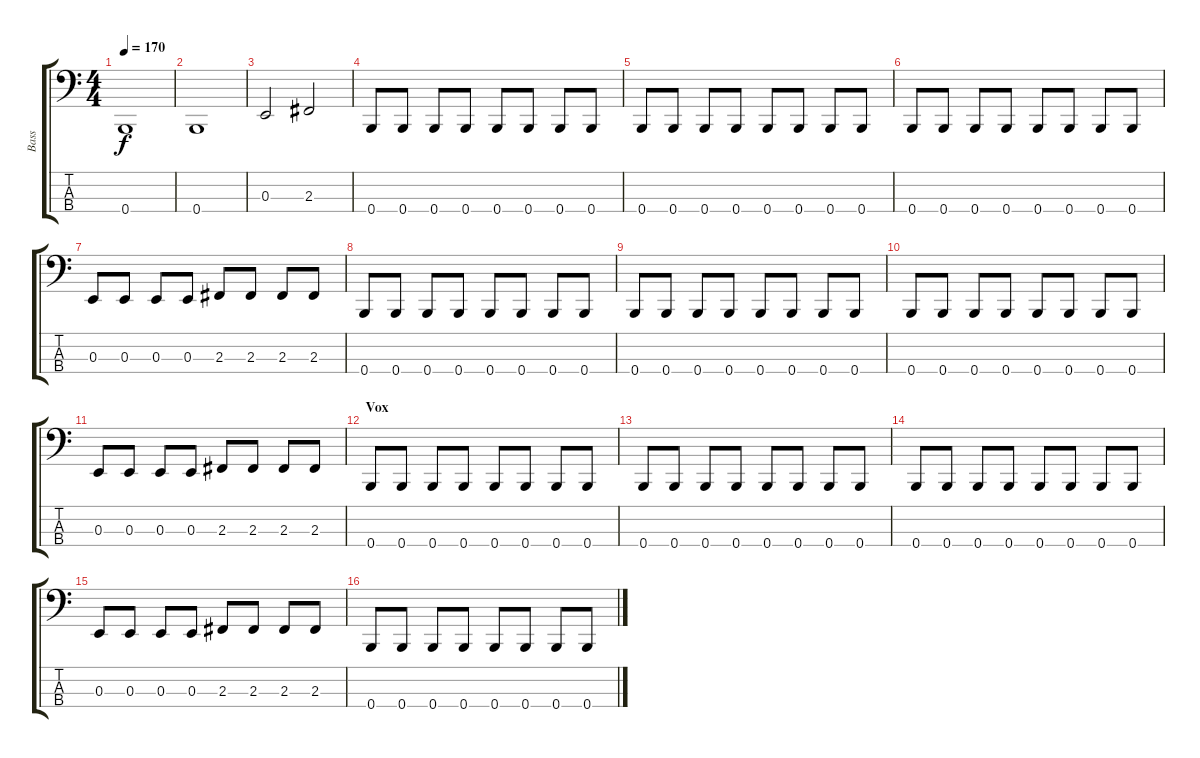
\track ("Bass" "Bass") {instrument electricbasspick}
\staff {score tabs}
\tuning (D2 A1 E1 B0) {hide}
\ts (4 4)
\tempo 170
\clef f4
\ks c
0.4.1{dy f} |
0.4.1 |
0.3.2 2.3.2 |
0.4.8 0.4.8 0.4.8 0.4.8 0.4.8 0.4.8 0.4.8 0.4.8 |
0.4.8 0.4.8 0.4.8 0.4.8 0.4.8 0.4.8 0.4.8 0.4.8 |
0.4.8 0.4.8 0.4.8 0.4.8 0.4.8 0.4.8 0.4.8 0.4.8 |
0.3.8 0.3.8 0.3.8 0.3.8 2.3.8 2.3.8 2.3.8 2.3.8 |
0.4.8 0.4.8 0.4.8 0.4.8 0.4.8 0.4.8 0.4.8 0.4.8 |
0.4.8 0.4.8 0.4.8 0.4.8 0.4.8 0.4.8 0.4.8 0.4.8 |
0.4.8 0.4.8 0.4.8 0.4.8 0.4.8 0.4.8 0.4.8 0.4.8 |
0.3.8 0.3.8 0.3.8 0.3.8 2.3.8 2.3.8 2.3.8 2.3.8 |
\section ("" "Vox")
0.4.8 0.4.8 0.4.8 0.4.8 0.4.8 0.4.8 0.4.8 0.4.8 |
0.4.8 0.4.8 0.4.8 0.4.8 0.4.8 0.4.8 0.4.8 0.4.8 |
0.4.8 0.4.8 0.4.8 0.4.8 0.4.8 0.4.8 0.4.8 0.4.8 |
0.3.8 0.3.8 0.3.8 0.3.8 2.3.8 2.3.8 2.3.8 2.3.8 |
0.4.8 0.4.8 0.4.8 0.4.8 0.4.8 0.4.8 0.4.8 0.4.8
